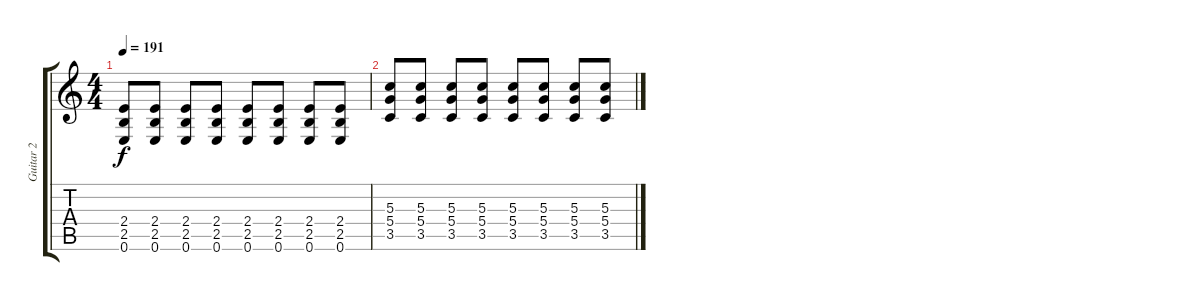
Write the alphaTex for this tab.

\track ("Guitar 2" "Guitar 2") {instrument overdrivenguitar}
\staff {score tabs}
\tuning (E4 B3 G3 D3 A2 E2) {hide}
\ts (4 4)
\tempo 191
\clef g2
\ks c
(2.4 2.5 0.6).8{dy f} (2.4 2.5 0.6).8 (2.4 2.5 0.6).8 (2.4 2.5 0.6).8 (2.4 2.5 0.6).8 (2.4 2.5 0.6).8 (2.4 2.5 0.6).8 (2.4 2.5 0.6).8 |
(5.3 5.4 3.5).8 (5.3 5.4 3.5).8 (5.3 5.4 3.5).8 (5.3 5.4 3.5).8 (5.3 5.4 3.5).8 (5.3 5.4 3.5).8 (5.3 5.4 3.5).8 (5.3 5.4 3.5).8
